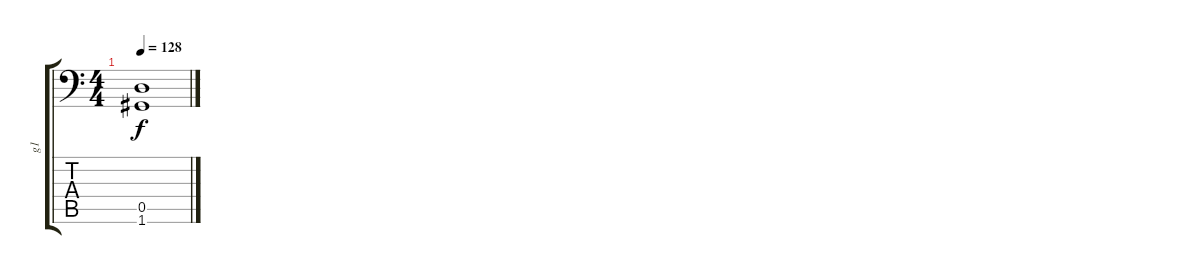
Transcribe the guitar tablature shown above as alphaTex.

\track ("g1" "g1") {instrument distortionguitar}
\staff {score tabs}
\tuning (A3 E3 C3 G2 D2 G1) {hide}
\ts (4 4)
\tempo 128
\clef f4
\ks c
(0.5{t} 1.6{t}).1{dy f}
